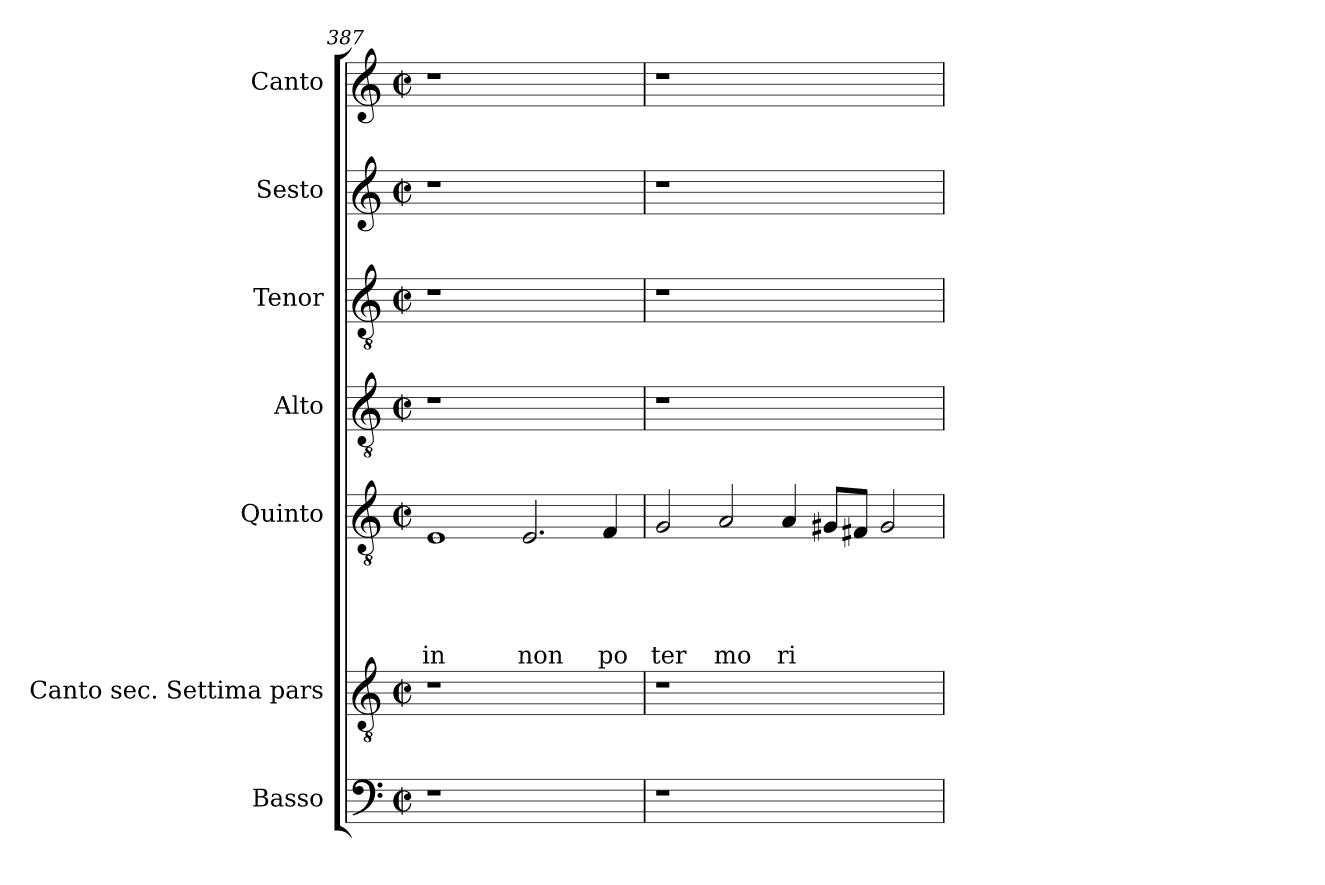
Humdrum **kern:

**kern	**kern	**kern	**text	**text	**text	**text	**text	**kern	**kern	**kern	**kern
*part7	*part6	*part5	*part5	*part5	*part5	*part5	*part5	*part4	*part3	*part2	*part1
*staff7	*staff6	*staff5	*staff5	*staff5	*staff5	*staff5	*staff5	*staff4	*staff3	*staff2	*staff1
*I"Basso	*I"Canto sec. Settima pars	*I"Quinto	*	*	*	*	*	*I"Alto	*I"Tenor	*I"Sesto	*I"Canto
*	*	*I'Quinto	*	*	*	*	*	*I'Alto	*I'Tenor	*I'Sesto	*I'Canto
*clefF4	*clefGv2	*clefGv2	*	*	*	*	*	*clefGv2	*clefGv2	*clefG2	*clefG2
*k[]	*k[]	*k[]	*	*	*	*	*	*k[]	*k[]	*k[]	*k[]
*C:	*C:	*C:	*	*	*	*	*	*C:	*C:	*C:	*C:
*M2/2	*M2/2	*M2/2	*	*	*	*	*	*M2/2	*M2/2	*M2/2	*M2/2
*met(c|)	*met(c|)	*met(c|)	*	*	*	*	*	*met(c|)	*met(c|)	*met(c|)	*met(c|)
=387	=387	=387	=387	=387	=387	=387	=387	=387	=387	=387	=387
!	!	!	!	!	!	!	!LO:LY:b	!	!	!	!
1r	1r	1E	.	.	.	.	in	1r	1r	1r	1r
!	!	!	!	!	!	!	!LO:LY:b	!	!	!	!
1ryy	1ryy	2.E/	.	.	.	.	non	1ryy	1ryy	1ryy	1ryy
!	!	!	!	!	!	!	!LO:LY:b	!	!	!	!
.	.	4F/	.	.	.	.	po	.	.	.	.
=388	=388	=388	=388	=388	=388	=388	=388	=388	=388	=388	=388
!	!	!	!	!	!	!	!LO:LY:b	!	!	!	!
1r	1r	2G/	.	.	.	.	ter	1r	1r	1r	1r
!	!	!	!	!	!	!	!LO:LY:b	!	!	!	!
.	.	2A/	.	.	.	.	mo	.	.	.	.
!	!	!	!	!	!	!	!LO:LY:b	!	!	!	!
1ryy	1ryy	4A/	.	.	.	.	ri	1ryy	1ryy	1ryy	1ryy
.	.	8G#/L	.	.	.	.	.	.	.	.	.
.	.	8F#/J	.	.	.	.	.	.	.	.	.
.	.	2G#/	.	.	.	.	.	.	.	.	.
=	=	=	=	=	=	=	=	=	=	=	=
*-	*-	*-	*-	*-	*-	*-	*-	*-	*-	*-	*-
